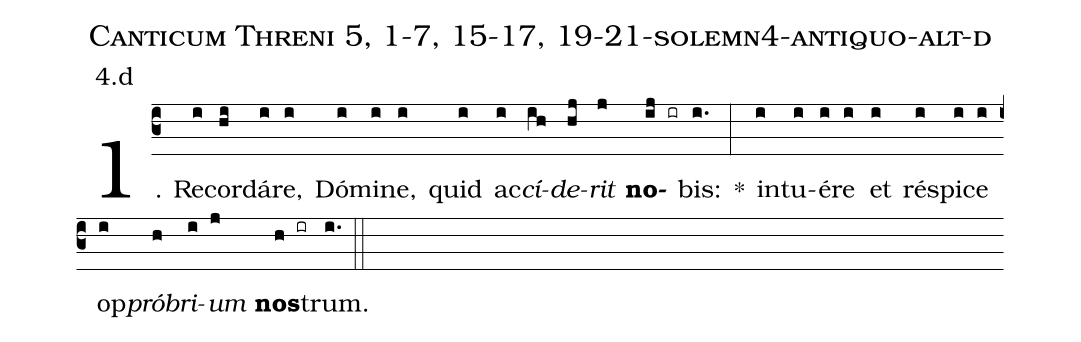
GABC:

name: Canticum Threni 5, 1-7, 15-17, 19-21-solemn4-antiquo-alt-d;
annotation: 4.d;
%%
(c3)1. Re(i)cor(hi)dá(i)re,(i) Dó(i)mi(i)ne,(i) quid(i) ac(i)<i>cí</i>(ih)<i>de</i>(hj)<i>rit</i>(j) <b>no</b>(ij ir)bis:(i.) *(:) in(i)tu(i)é(i)re(i) et(i) ré(i)spi(i)ce(i) op(i)<i>pró</i>(h)<i>bri</i>(i)<i>um</i>(j) <b>nos</b>(h ir)trum.(i.) (::)
